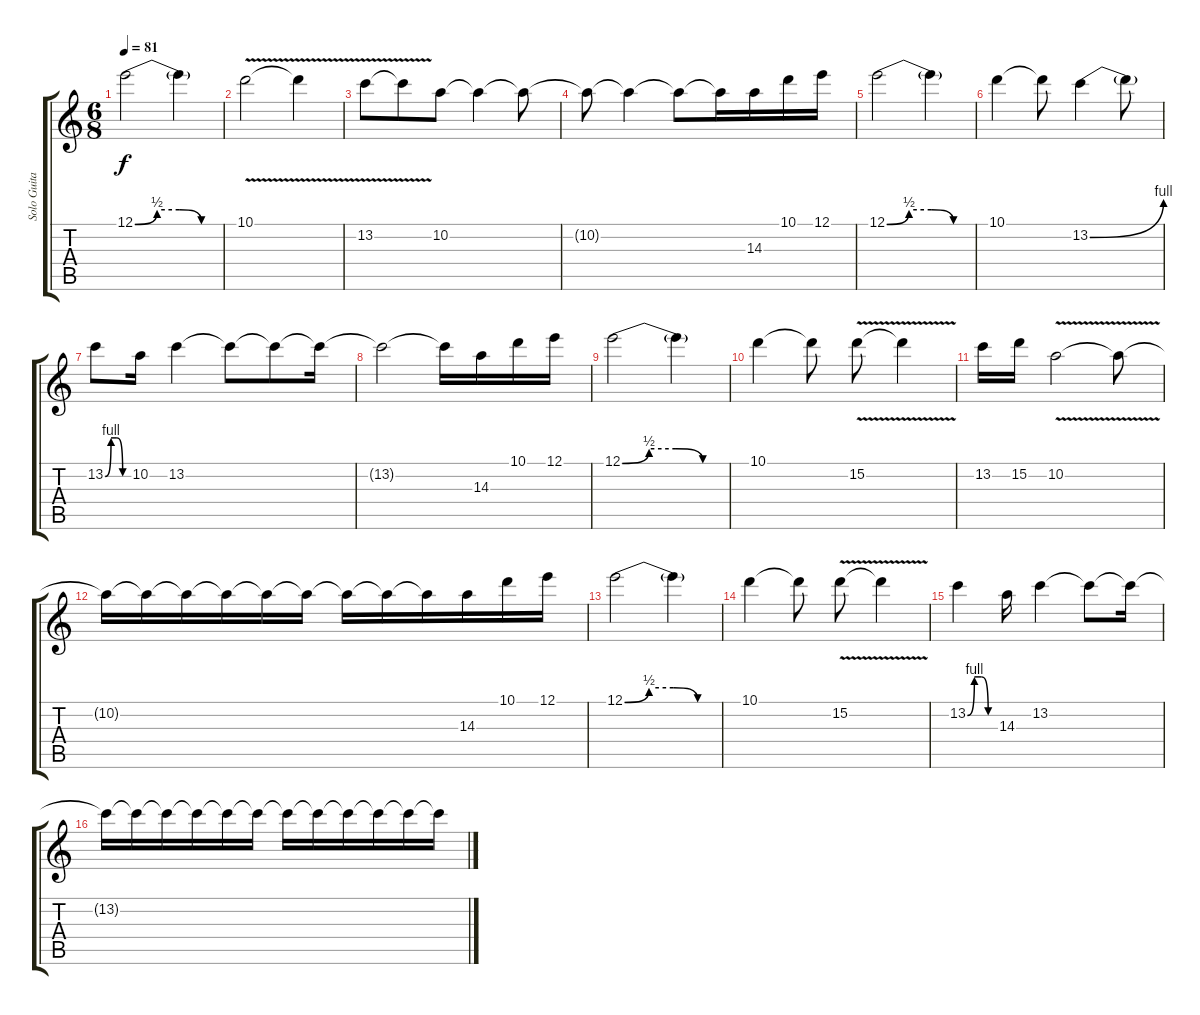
\track ("Solo Guitar" "Solo Guita") {instrument distortionguitar}
\staff {score tabs}
\tuning (E4 B3 G3 D3 A2 E2) {hide}
\ts (6 8)
\tempo 81
\clef g2
\ks c
12.1{be (custom 0 0 15 2 30 2 45 0 60 0)}.2{dy f instrument distortionguitar} 12.1{t}.4 |
10.1{v}.2 10.1{t}.4 |
13.2{v}.8 13.2{t}.8 10.2.8 10.2{t}.4 10.2{t}.8 |
10.2{t}.8 10.2{t}.4 10.2{t}.8 10.2{t}.16 14.3.16 10.1.16 12.1.16 |
12.1{be (custom 0 0 15 2 30 2 45 0 60 0)}.2 12.1{t}.4 |
10.1.4 10.1{t}.8 13.2{be (bend 0 0 60 4)}.4 13.2{t}.8 |
13.2{be (custom 0 0 15 4 30 4 45 0 60 0)}.8 10.2.16 13.2.4 13.2{t}.8 13.2{t}.8 13.2{t}.16 |
13.2{t}.2 13.2{t}.16 14.3.16 10.1.16 12.1.16 |
12.1{be (custom 0 0 15 2 30 2 45 0 60 0)}.2 12.1{t}.4 |
10.1.4 10.1{t}.8 15.2{v}.8 15.2{t}.4 |
13.2.16 15.2.16 10.2{v}.2 10.2{t}.8 |
10.2{t}.16 10.2{t}.16 10.2{t}.16 10.2{t}.16 10.2{t}.16 10.2{t}.16 10.2{t}.16 10.2{t}.16 10.2{t}.16 14.3.16 10.1.16 12.1.16 |
12.1{be (custom 0 0 15 2 30 2 45 0 60 0)}.2 12.1{t}.4 |
10.1.4 10.1{t}.8 15.2{v}.8 15.2{t}.4 |
13.2{be (custom 0 0 15 4 30 4 45 0 60 0)}.4 14.3.16 13.2.4 13.2{t}.8 13.2{t}.16 |
13.2{t}.16 13.2{t}.16 13.2{t}.16 13.2{t}.16 13.2{t}.16 13.2{t}.16 13.2{t}.16 13.2{t}.16 13.2{t}.16 13.2{t}.16 13.2{t}.16 13.2{t}.16
